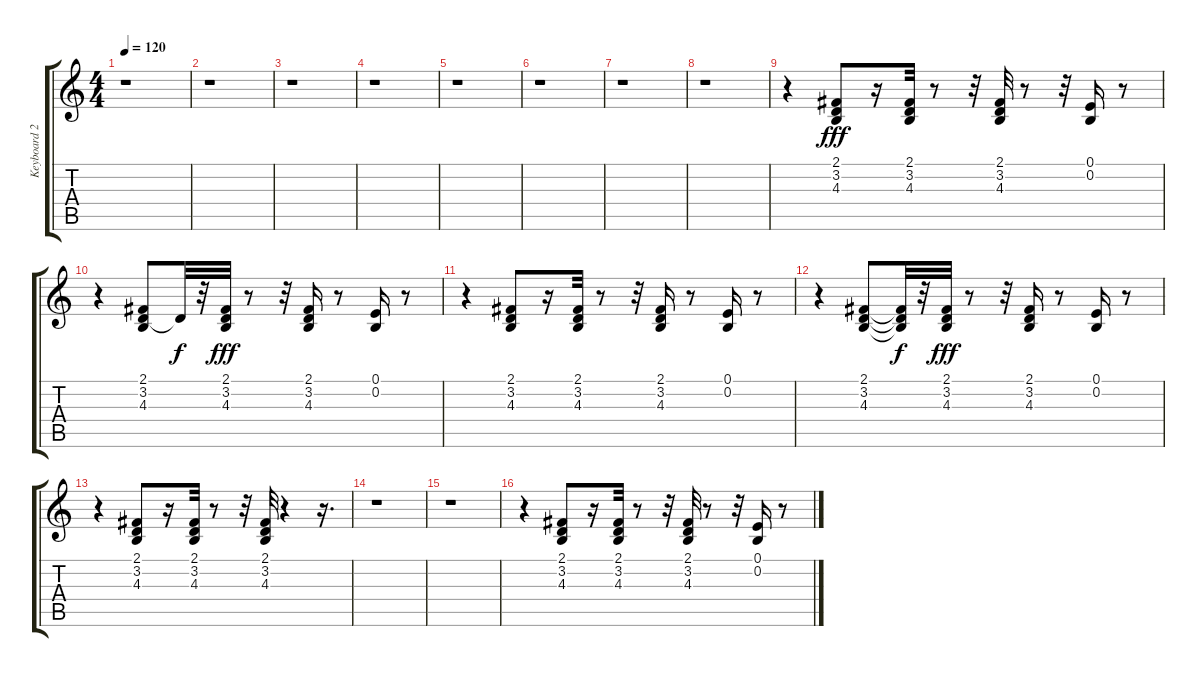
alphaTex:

\track ("Keyboard 2" "Keyboard 2") {instrument electricpiano2}
\staff {score tabs}
\tuning (E4 B3 G3 D3 A2 E2) {hide}
\ts (4 4)
\tempo 120
\clef g2
\ks c
r.1{dy fff} |
r.1 |
r.1 |
r.1 |
r.1 |
r.1 |
r.1 |
r.1 |
r.4 (2.1 3.2 4.3).8 r.16 (2.1 3.2 4.3).32 r.8 r.32 (2.1 3.2 4.3).32 r.8 r.32 (0.1 0.2).16 r.8 |
r.4 (2.1 3.2 4.3).8 3.2{t}.32{dy f} r.32 (2.1 3.2 4.3).32{dy fff} r.8 r.32 (2.1 3.2 4.3).16 r.8 (0.1 0.2).16 r.8 |
r.4 (2.1 3.2 4.3).8 r.16 (2.1 3.2 4.3).32 r.8 r.32 (2.1 3.2 4.3).16 r.8 (0.1 0.2).16 r.8 |
r.4 (2.1 3.2 4.3).8 (2.1{t} 3.2{t} 4.3{t}).32{dy f} r.32 (2.1 3.2 4.3).32{dy fff} r.8 r.32 (2.1 3.2 4.3).16 r.8 (0.1 0.2).16 r.8 |
r.4 (2.1 3.2 4.3).8 r.16 (2.1 3.2 4.3).32 r.8 r.32 (2.1 3.2 4.3).32 r.4 r.16{d} |
r.1 |
r.1 |
r.4 (2.1 3.2 4.3).8 r.16 (2.1 3.2 4.3).32 r.8 r.32 (2.1 3.2 4.3).32 r.8 r.32 (0.1 0.2).16 r.8
